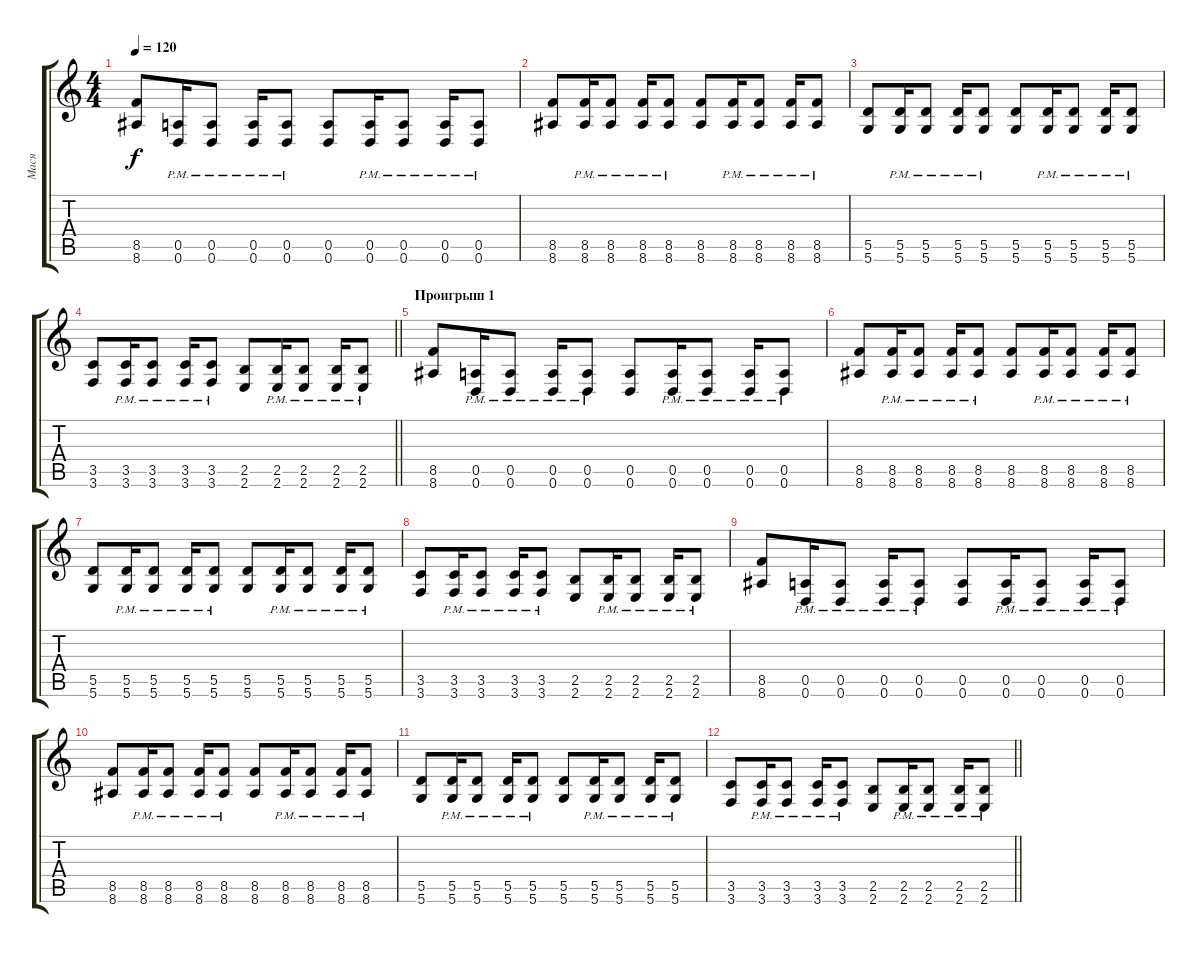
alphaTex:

\track ("Мася" "Мася") {instrument distortionguitar}
\staff {score tabs}
\tuning (E4 B3 G3 D3 A2 D2) {hide}
\ts (4 4)
\tempo 120
\clef g2
\ks c
(8.5 8.6).8{dy f} (0.5{pm} 0.6{pm}).16 (0.5{pm} 0.6{pm}).8 (0.5{pm} 0.6{pm}).16 (0.5{pm} 0.6{pm}).8 (0.5 0.6).8 (0.5{pm} 0.6{pm}).16 (0.5{pm} 0.6{pm}).8 (0.5{pm} 0.6{pm}).16 (0.5{pm} 0.6{pm}).8 |
(8.5 8.6).8 (8.5{pm} 8.6{pm}).16 (8.5{pm} 8.6{pm}).8 (8.5{pm} 8.6{pm}).16 (8.5{pm} 8.6{pm}).8 (8.5 8.6).8 (8.5{pm} 8.6{pm}).16 (8.5{pm} 8.6{pm}).8 (8.5{pm} 8.6{pm}).16 (8.5{pm} 8.6{pm}).8 |
(5.5 5.6).8 (5.5{pm} 5.6{pm}).16 (5.5{pm} 5.6{pm}).8 (5.5{pm} 5.6{pm}).16 (5.5{pm} 5.6{pm}).8 (5.5 5.6).8 (5.5{pm} 5.6{pm}).16 (5.5{pm} 5.6{pm}).8 (5.5{pm} 5.6{pm}).16 (5.5{pm} 5.6{pm}).8 |
\barLineRight lightlight
(3.5 3.6).8 (3.5{pm} 3.6{pm}).16 (3.5{pm} 3.6{pm}).8 (3.5{pm} 3.6{pm}).16 (3.5{pm} 3.6{pm}).8 (2.5 2.6).8 (2.5{pm} 2.6{pm}).16 (2.5{pm} 2.6{pm}).8 (2.5{pm} 2.6{pm}).16 (2.5{pm} 2.6{pm}).8 |
\section ("" "Проигрыш 1")
(8.5 8.6).8 (0.5{pm} 0.6{pm}).16 (0.5{pm} 0.6{pm}).8 (0.5{pm} 0.6{pm}).16 (0.5{pm} 0.6{pm}).8 (0.5 0.6).8 (0.5{pm} 0.6{pm}).16 (0.5{pm} 0.6{pm}).8 (0.5{pm} 0.6{pm}).16 (0.5{pm} 0.6{pm}).8 |
(8.5 8.6).8 (8.5{pm} 8.6{pm}).16 (8.5{pm} 8.6{pm}).8 (8.5{pm} 8.6{pm}).16 (8.5{pm} 8.6{pm}).8 (8.5 8.6).8 (8.5{pm} 8.6{pm}).16 (8.5{pm} 8.6{pm}).8 (8.5{pm} 8.6{pm}).16 (8.5{pm} 8.6{pm}).8 |
(5.5 5.6).8 (5.5{pm} 5.6{pm}).16 (5.5{pm} 5.6{pm}).8 (5.5{pm} 5.6{pm}).16 (5.5{pm} 5.6{pm}).8 (5.5 5.6).8 (5.5{pm} 5.6{pm}).16 (5.5{pm} 5.6{pm}).8 (5.5{pm} 5.6{pm}).16 (5.5{pm} 5.6{pm}).8 |
(3.5 3.6).8 (3.5{pm} 3.6{pm}).16 (3.5{pm} 3.6{pm}).8 (3.5{pm} 3.6{pm}).16 (3.5{pm} 3.6{pm}).8 (2.5 2.6).8 (2.5{pm} 2.6{pm}).16 (2.5{pm} 2.6{pm}).8 (2.5{pm} 2.6{pm}).16 (2.5{pm} 2.6{pm}).8 |
(8.5 8.6).8 (0.5{pm} 0.6{pm}).16 (0.5{pm} 0.6{pm}).8 (0.5{pm} 0.6{pm}).16 (0.5{pm} 0.6{pm}).8 (0.5 0.6).8 (0.5{pm} 0.6{pm}).16 (0.5{pm} 0.6{pm}).8 (0.5{pm} 0.6{pm}).16 (0.5{pm} 0.6{pm}).8 |
(8.5 8.6).8 (8.5{pm} 8.6{pm}).16 (8.5{pm} 8.6{pm}).8 (8.5{pm} 8.6{pm}).16 (8.5{pm} 8.6{pm}).8 (8.5 8.6).8 (8.5{pm} 8.6{pm}).16 (8.5{pm} 8.6{pm}).8 (8.5{pm} 8.6{pm}).16 (8.5{pm} 8.6{pm}).8 |
(5.5 5.6).8 (5.5{pm} 5.6{pm}).16 (5.5{pm} 5.6{pm}).8 (5.5{pm} 5.6{pm}).16 (5.5{pm} 5.6{pm}).8 (5.5 5.6).8 (5.5{pm} 5.6{pm}).16 (5.5{pm} 5.6{pm}).8 (5.5{pm} 5.6{pm}).16 (5.5{pm} 5.6{pm}).8 |
\barLineRight lightlight
(3.5 3.6).8 (3.5{pm} 3.6{pm}).16 (3.5{pm} 3.6{pm}).8 (3.5{pm} 3.6{pm}).16 (3.5{pm} 3.6{pm}).8 (2.5 2.6).8 (2.5{pm} 2.6{pm}).16 (2.5{pm} 2.6{pm}).8 (2.5{pm} 2.6{pm}).16 (2.5{pm} 2.6{pm}).8
